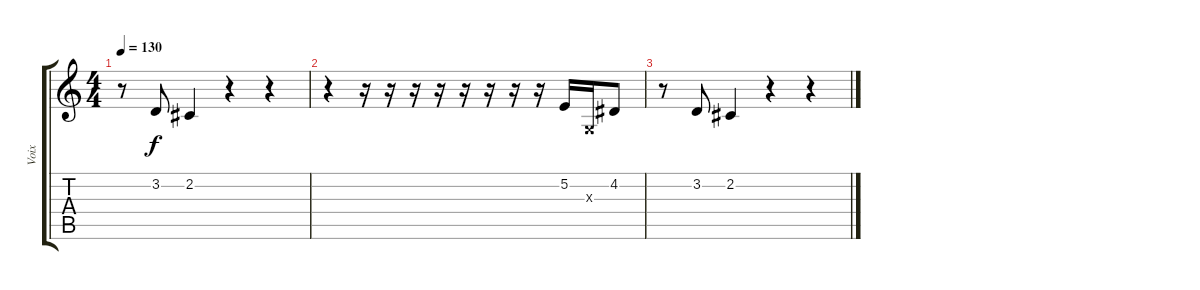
\track ("Voix" "Voix") {instrument harmonica}
\staff {score tabs}
\tuning (E4 B3 G3 D3 A2 E2) {hide}
\ts (4 4)
\tempo 130
\clef g2
\ks c
r.8{dy f} 3.2.8 2.2.4 r.4 r.4 |
r.4 r.16 r.16 r.16 r.16 r.16 r.16 r.16 r.16 5.2.16 0.3{x}.16 4.2.8 |
r.8 3.2.8 2.2.4 r.4 r.4
